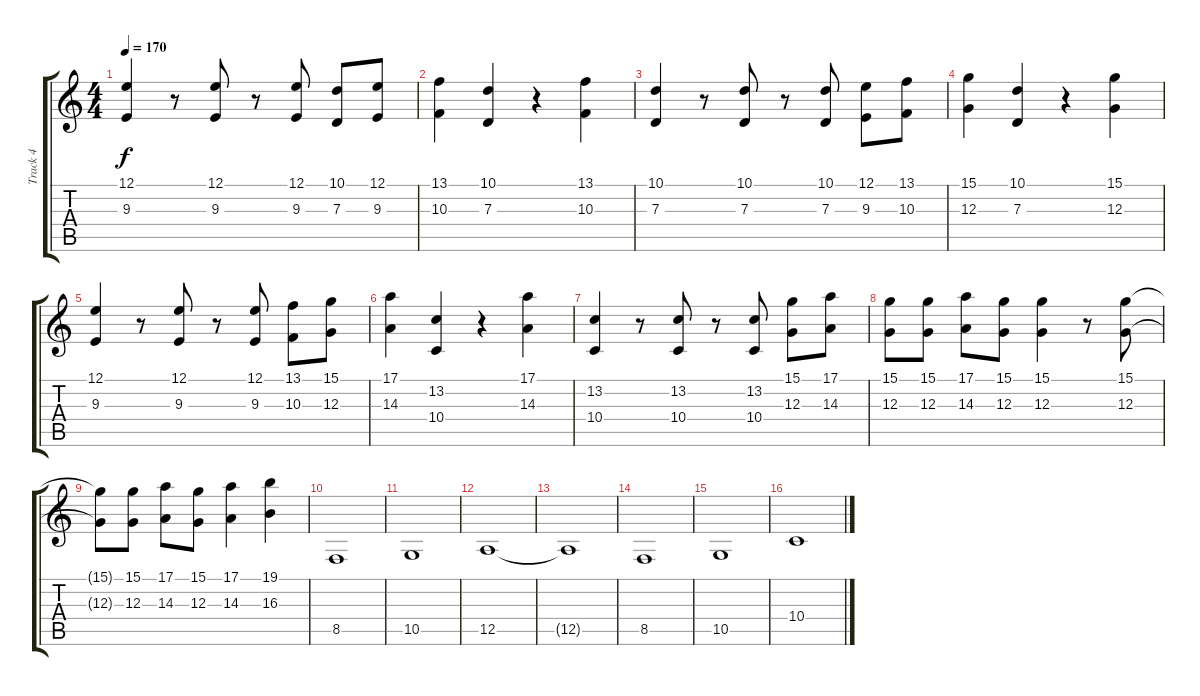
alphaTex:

\track ("Track 4" "Track 4") {instrument brasssection}
\staff {score tabs}
\tuning (E4 B3 G3 D3 A2 E2) {hide}
\ts (4 4)
\tempo 170
\clef g2
\ks c
(12.1 9.3).4{dy f} r.8 (12.1 9.3).8 r.8 (12.1 9.3).8 (10.1 7.3).8 (12.1 9.3).8 |
(13.1 10.3).4 (10.1 7.3).4 r.4 (13.1 10.3).4 |
(10.1 7.3).4 r.8 (10.1 7.3).8 r.8 (10.1 7.3).8 (12.1 9.3).8 (13.1 10.3).8 |
(15.1 12.3).4 (10.1 7.3).4 r.4 (15.1 12.3).4 |
(12.1 9.3).4 r.8 (12.1 9.3).8 r.8 (12.1 9.3).8 (13.1 10.3).8 (15.1 12.3).8 |
(17.1 14.3).4 (13.2 10.4).4 r.4 (17.1 14.3).4 |
(13.2 10.4).4 r.8 (13.2 10.4).8 r.8 (13.2 10.4).8 (15.1 12.3).8 (17.1 14.3).8 |
(15.1 12.3).8 (15.1 12.3).8 (17.1 14.3).8 (15.1 12.3).8 (15.1 12.3).4 r.8 (15.1 12.3).8 |
(15.1{t} 12.3{t}).8 (15.1 12.3).8 (17.1 14.3).8 (15.1 12.3).8 (17.1 14.3).4 (19.1 16.3).4 |
8.5.1 |
10.5.1 |
12.5.1 |
12.5{t}.1 |
8.5.1 |
10.5.1 |
10.4.1
